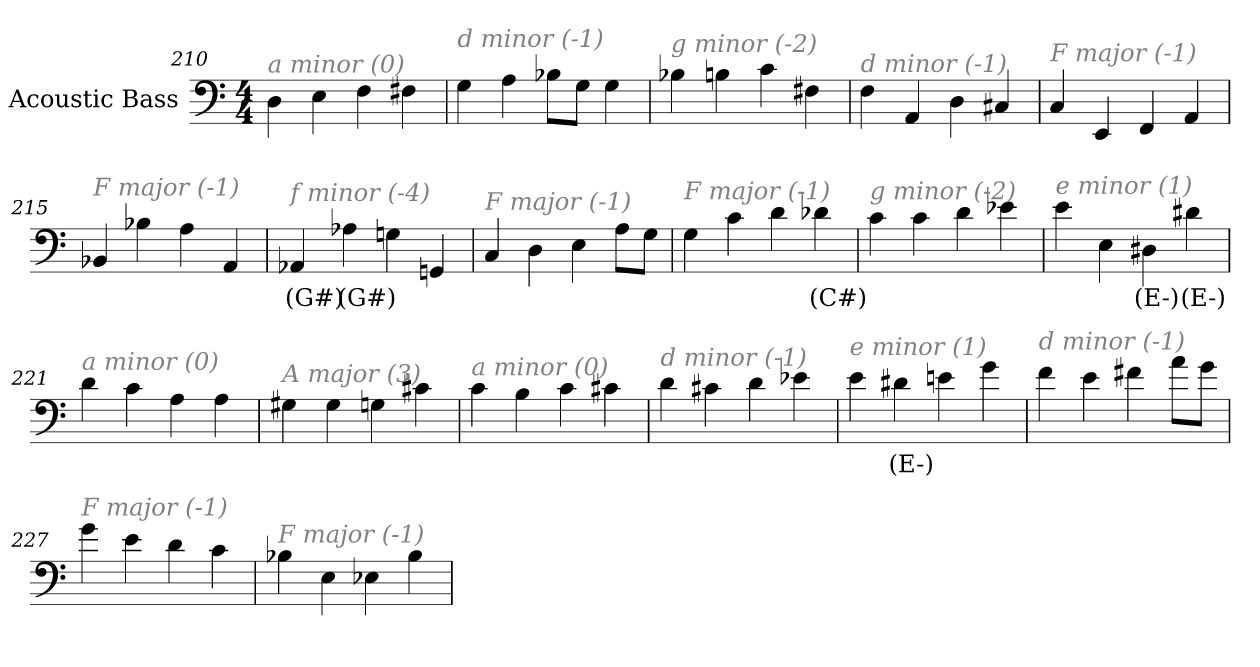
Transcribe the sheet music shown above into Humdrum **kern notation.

**kern	**text
*part1	*part1
*staff1	*staff1
*I"Acoustic Bass	*
*clefF4	*
*ITrd7c12	*
*k[]	*
*C:	*
*M4/4	*
=210	=210
!LO:TX:i:color=#808080:t=a minor (0)	!
4DD	.
4EE	.
4FF	.
4FF#X	.
=211	=211
!LO:TX:i:color=#808080:t=d minor (-1)	!
4GG	.
4AA	.
8BB-XL	.
8GGJ	.
4GG	.
=212	=212
!LO:TX:i:color=#808080:t=g minor (-2)	!
4BB-X	.
4BBn	.
4C	.
4FF#X	.
=213	=213
!LO:TX:i:color=#808080:t=d minor (-1)	!
4FF	.
4AAA	.
4DD	.
4CC#X	.
=214	=214
!LO:TX:i:color=#808080:t=F major (-1)	!
4CC	.
4EEE	.
4FFF	.
4AAA	.
=215	=215
!LO:TX:i:color=#808080:t=F major (-1)	!
4BBB-X	.
4BB-X	.
4AA	.
4AAA	.
=216	=216
!LO:TX:i:color=#808080:t=f minor (-4)	!
4AAA-Xi	(G#)
4AA-Xi	(G#)
4GGn	.
4GGGn	.
=217	=217
!LO:TX:i:color=#808080:t=F major (-1)	!
4CC	.
4DD	.
4EE	.
8AAL	.
8GGJ	.
=218	=218
!LO:TX:i:color=#808080:t=F major (-1)	!
4GG	.
4C	.
4D	.
4D-Xi	(C#)
=219	=219
!LO:TX:i:color=#808080:t=g minor (-2)	!
4C	.
4C	.
4D	.
4E-X	.
=220	=220
!LO:TX:i:color=#808080:t=e minor (1)	!
4E	.
4EE	.
4DD#Xi	(E-)
4D#Xi	(E-)
=221	=221
!LO:TX:i:color=#808080:t=a minor (0)	!
4D	.
4C	.
4AA	.
4AA	.
=222	=222
!LO:TX:i:color=#808080:t=A major (3)	!
4GG#X	.
4GG#	.
4GGn	.
4C#X	.
=223	=223
!LO:TX:i:color=#808080:t=a minor (0)	!
4C	.
4BB	.
4C	.
4C#X	.
=224	=224
!LO:TX:i:color=#808080:t=d minor (-1)	!
4D	.
4C#X	.
4D	.
4E-X	.
=225	=225
!LO:TX:i:color=#808080:t=e minor (1)	!
4E	.
4D#Xi	(E-)
4En	.
4G	.
=226	=226
!LO:TX:i:color=#808080:t=d minor (-1)	!
4F	.
4E	.
4F#X	.
8AL	.
8GJ	.
=227	=227
!LO:TX:i:color=#808080:t=F major (-1)	!
4G	.
4E	.
4D	.
4C	.
=228	=228
!LO:TX:i:color=#808080:t=F major (-1)	!
4BB-X	.
4EE	.
4EE-X	.
4BB-	.
=	=
*-	*-
